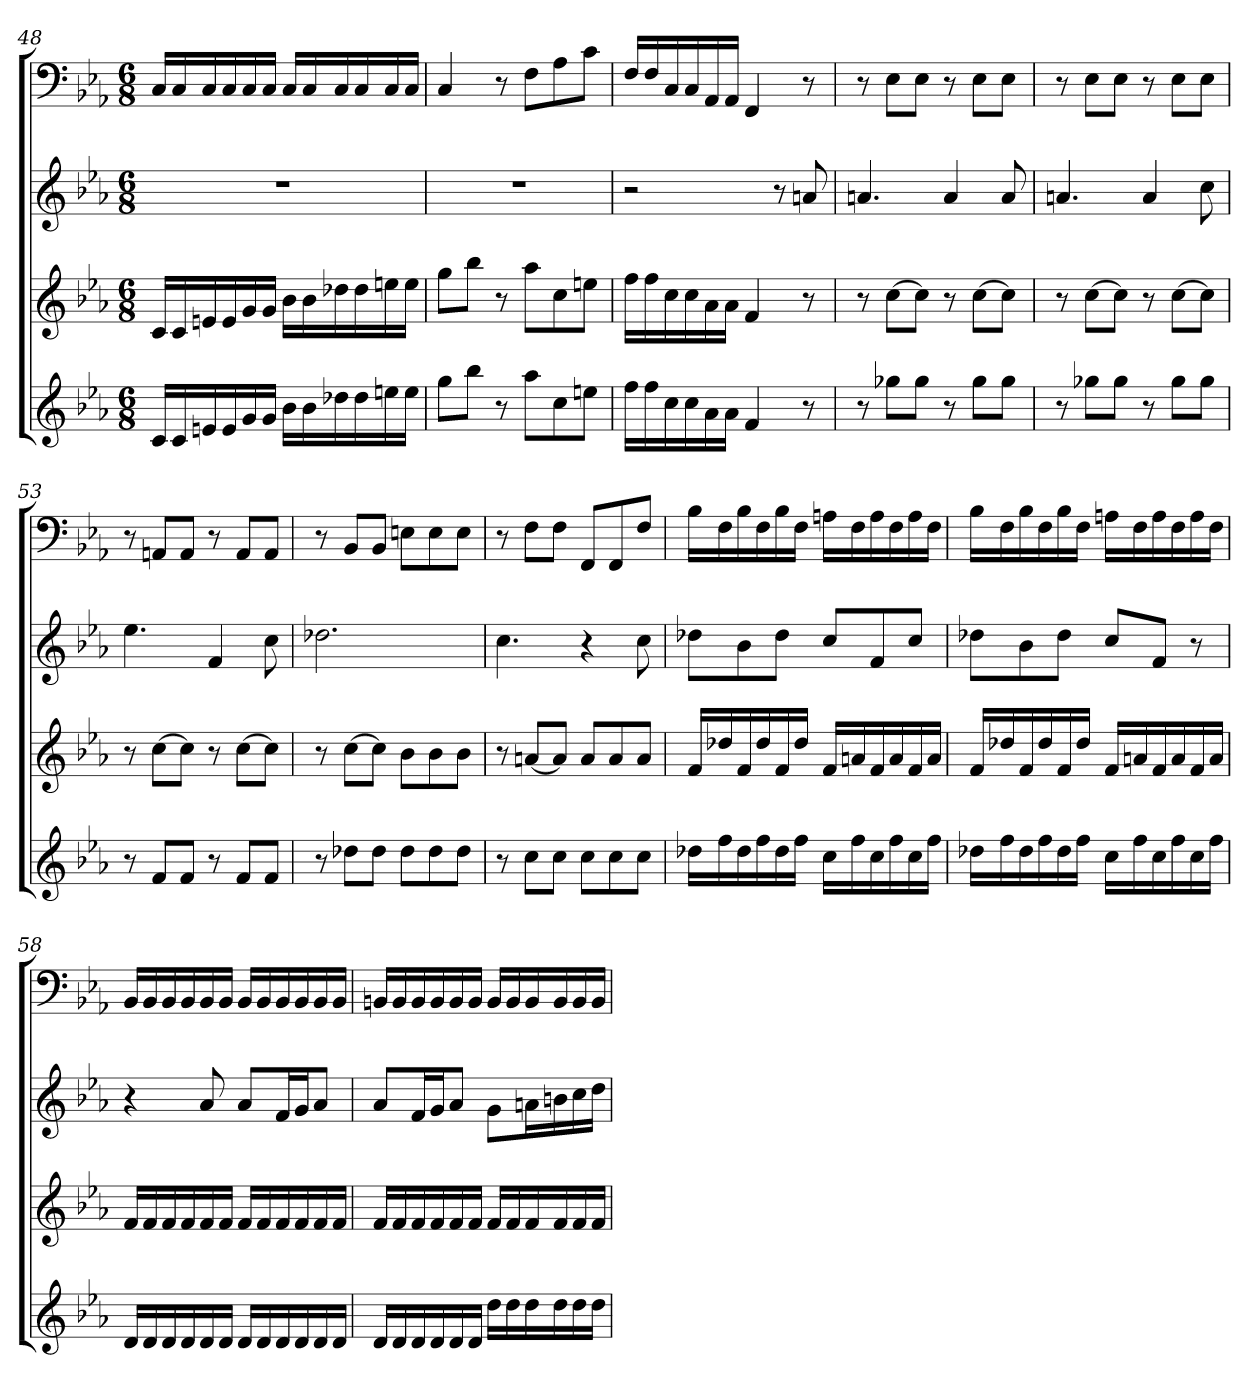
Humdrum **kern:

**kern	**kern	**kern	**kern
*part4	*part3	*part2	*part1
*staff4	*staff3	*staff2	*staff1
*	*	*	*clefF4
*k[b-e-a-]	*k[b-e-a-]	*k[b-e-a-]	*k[b-e-a-]
*c:	*c:	*c:	*c:
*M6/8	*M6/8	*M6/8	*M6/8
=48	=48	=48	=48
16cLL	16cLL	2.r	16C/LL
16c	16c	.	16C/
16en	16en	.	16C/
16e	16e	.	16C/
16g	16g	.	16C/
16gJJ	16gJJ	.	16C/JJ
16b-LL	16b-LL	.	16C/LL
16b-	16b-	.	16C/
16dd-X	16dd-X	.	16C/
16dd-	16dd-	.	16C/
16een	16een	.	16C/
16eeJJ	16eeJJ	.	16C/JJ
=49	=49	=49	=49
8ggL	8ggL	2.r	4C
8bb-J	8bb-J	.	.
8r	8r	.	8r
8aa-L	8aa-L	.	8F\L
8cc	8cc	.	8A-\
8eenJ	8eenJ	.	8c\J
=50	=50	=50	=50
16ffLL	16ffLL	2r	16F/LL
16ff	16ff	.	16F/
16cc	16cc	.	16C/
16cc	16cc	.	16C/
16a-	16a-	.	16AA-/
16a-JJ	16a-JJ	.	16AA-/JJ
4f	4f	.	4FF
.	.	8r	.
8r	8r	8an	8r
=51	=51	=51	=51
8r	8r	4.an	8r
8gg-XL	[8ccL	.	8E-\L
8gg-J	8ccJ]	.	8E-\J
8r	8r	4a	8r
8gg-L	[8ccL	.	8E-\L
8gg-J	8ccJ]	8a	8E-\J
=52	=52	=52	=52
8r	8r	4.an	8r
8gg-XL	[8ccL	.	8E-\L
8gg-J	8ccJ]	.	8E-\J
8r	8r	4a	8r
8gg-L	[8ccL	.	8E-\L
8gg-J	8ccJ]	8cc	8E-\J
=53	=53	=53	=53
8r	8r	4.ee-	8r
8fL	[8ccL	.	8AAn/L
8fJ	8ccJ]	.	8AA/J
8r	8r	4f	8r
8fL	[8ccL	.	8AA/L
8fJ	8ccJ]	8cc	8AA/J
=54	=54	=54	=54
8r	8r	2.dd-X	8r
8dd-XL	[8ccL	.	8BB-/L
8dd-J	8ccJ]	.	8BB-/J
8dd-L	8b-L	.	8En\L
8dd-	8b-	.	8E\
8dd-J	8b-J	.	8E\J
=55	=55	=55	=55
8r	8r	4.cc	8r
8ccL	[8anL	.	8F\L
8ccJ	8aJ]	.	8F\J
8ccL	8aL	4r	8FF/L
8cc	8a	.	8FF/
8ccJ	8aJ	8cc	8F/J
=56	=56	=56	=56
16dd-XLL	16fLL	8dd-XL	16B-\LL
16ff	16dd-X	.	16F\
16dd-	16f	8b-	16B-\
16ff	16dd-	.	16F\
16dd-	16f	8dd-J	16B-\
16ffJJ	16dd-JJ	.	16F\JJ
16ccLL	16fLL	8ccL	16An\LL
16ff	16an	.	16F\
16cc	16f	8f	16A\
16ff	16a	.	16F\
16cc	16f	8ccJ	16A\
16ffJJ	16aJJ	.	16F\JJ
=57	=57	=57	=57
16dd-XLL	16fLL	8dd-XL	16B-\LL
16ff	16dd-X	.	16F\
16dd-	16f	8b-	16B-\
16ff	16dd-	.	16F\
16dd-	16f	8dd-J	16B-\
16ffJJ	16dd-JJ	.	16F\JJ
16ccLL	16fLL	8ccL	16An\LL
16ff	16an	.	16F\
16cc	16f	8fJ	16A\
16ff	16a	.	16F\
16cc	16f	8r	16A\
16ffJJ	16aJJ	.	16F\JJ
=58	=58	=58	=58
16dLL	16fLL	4r	16BB-/LL
16d	16f	.	16BB-/
16d	16f	.	16BB-/
16d	16f	.	16BB-/
16d	16f	8a-	16BB-/
16dJJ	16fJJ	.	16BB-/JJ
16dLL	16fLL	8a-L	16BB-/LL
16d	16f	.	16BB-/
16d	16f	16fL	16BB-/
16d	16f	16gJ	16BB-/
16d	16f	8a-J	16BB-/
16dJJ	16fJJ	.	16BB-/JJ
=59	=59	=59	=59
16dLL	16fLL	8a-L	16BBn/LL
16d	16f	.	16BB/
16d	16f	16fL	16BB/
16d	16f	16gJ	16BB/
16d	16f	8a-J	16BB/
16dJJ	16fJJ	.	16BB/JJ
16ddLL	16fLL	8gL	16BB/LL
16dd	16f	.	16BB/
16dd	16f	16anL	16BB/
16dd	16f	16bn	16BB/
16dd	16f	16cc	16BB/
16ddJJ	16fJJ	16ddJJ	16BB/JJ
=	=	=	=
*-	*-	*-	*-
